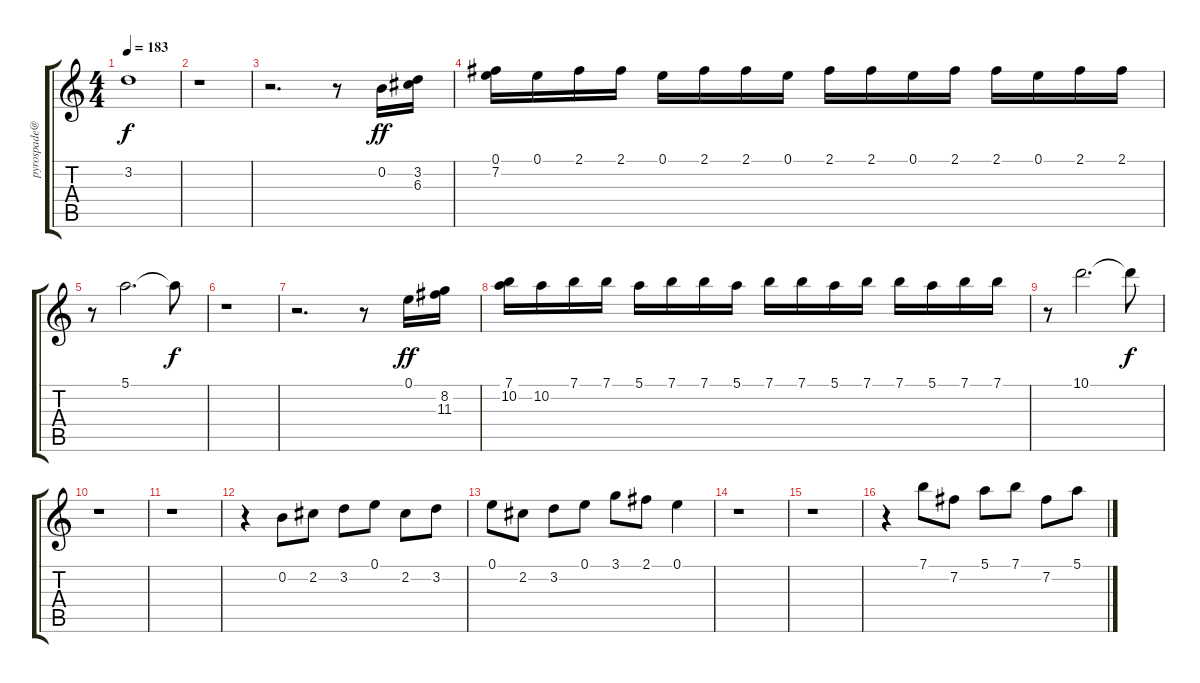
\track ("pyrospade@yahoo|LeadGtr" "pyrospade@") {instrument overdrivenguitar}
\staff {score tabs}
\tuning (E4 B3 G3 D3 A2 E2) {hide}
\ts (4 4)
\tempo 183
\clef g2
\ks c
3.2{t}.1{dy f} |
r.1 |
r.2{d} r.8 0.2.16{dy ff} (3.2 6.3).16 |
(0.1 7.2).16 0.1.16 2.1.16 2.1.16 0.1.16 2.1.16 2.1.16 0.1.16 2.1.16 2.1.16 0.1.16 2.1.16 2.1.16 0.1.16 2.1.16 2.1.16 |
r.8 5.1.2{d} 5.1{t}.8{dy f} |
r.1 |
r.2{d} r.8 0.1.16{dy ff} (8.2 11.3).16 |
(7.1 10.2).16 10.2.16 7.1.16 7.1.16 5.1.16 7.1.16 7.1.16 5.1.16 7.1.16 7.1.16 5.1.16 7.1.16 7.1.16 5.1.16 7.1.16 7.1.16 |
r.8 10.1.2{d} 10.1{t}.8{dy f} |
r.1 |
r.1 |
r.4 0.2.8 2.2.8 3.2.8 0.1.8 2.2.8 3.2.8 |
0.1.8 2.2.8 3.2.8 0.1.8 3.1.8 2.1.8 0.1.4 |
r.1 |
r.1 |
r.4 7.1.8 7.2.8 5.1.8 7.1.8 7.2.8 5.1.8
